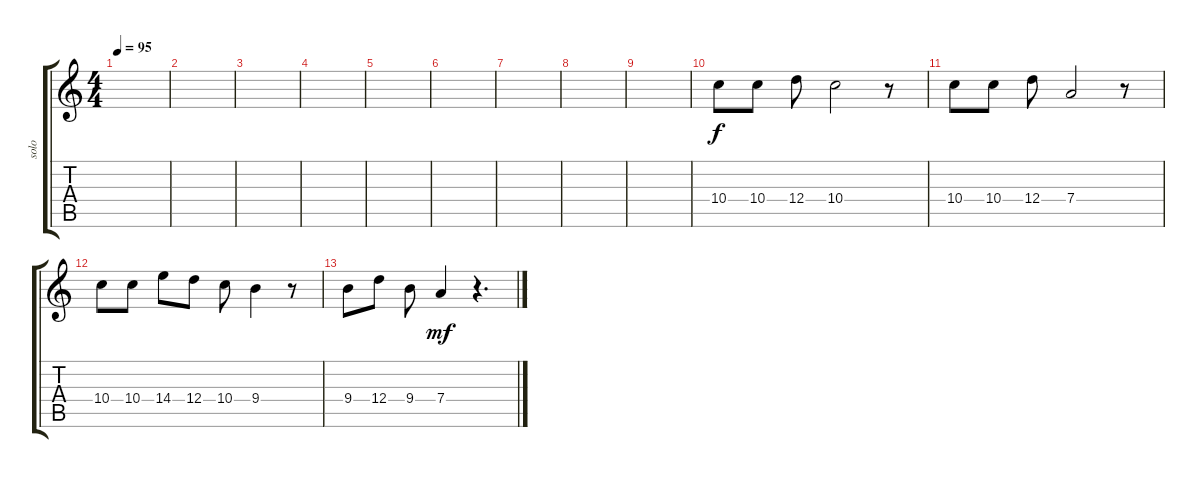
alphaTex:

\track ("solo" "solo") {instrument overdrivenguitar}
\staff {score tabs}
\tuning (E4 B3 G3 D3 A2 E2) {hide}
\ts (4 4)
\tempo 95
\clef g2
\ks c
|
|
|
|
|
|
|
|
|
10.4.8{dy f} 10.4.8 12.4.8 10.4.2 r.8 |
10.4.8 10.4.8 12.4.8 7.4.2 r.8 |
10.4.8 10.4.8 14.4.8 12.4.8 10.4.8 9.4.4 r.8 |
9.4.8 12.4.8 9.4.8 7.4.4{dy mf} r.4{d}
